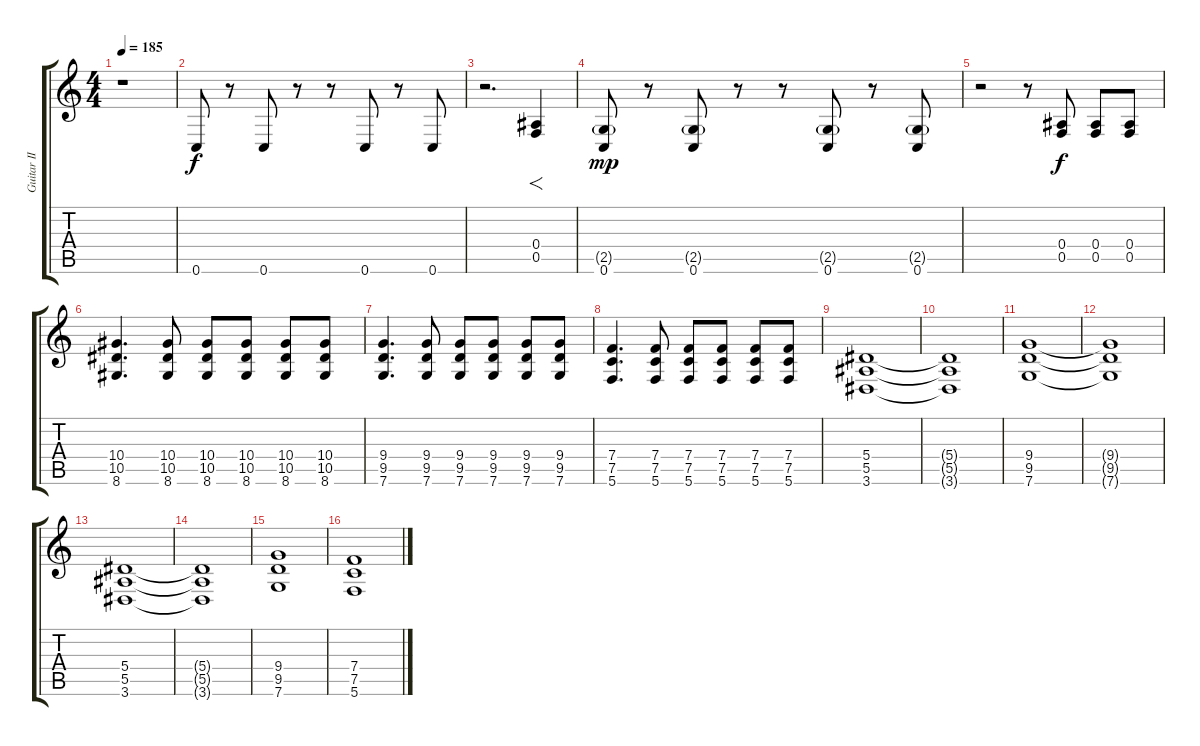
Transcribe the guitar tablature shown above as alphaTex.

\track ("Guitar II" "Guitar II") {instrument distortionguitar}
\staff {score tabs}
\tuning (C4 G3 Eb3 Bb2 F2 C2) {hide}
\ts (4 4)
\tempo 185
\clef g2
\ks c
r.1{dy mp} |
0.6.8{dy f} r.8 0.6.8 r.8 r.8 0.6.8 r.8 0.6.8 |
r.2{d} (0.4 0.5).4{f} |
(2.5{g} 0.6).8{dy mp} r.8 (2.5{g} 0.6).8 r.8 r.8 (2.5{g} 0.6).8 r.8 (2.5{g} 0.6).8 |
r.2 r.8 (0.4 0.5).8{dy f} (0.4 0.5).8 (0.4 0.5).8 |
(10.4 10.5 8.6).4{d} (10.4 10.5 8.6).8 (10.4 10.5 8.6).8 (10.4 10.5 8.6).8 (10.4 10.5 8.6).8 (10.4 10.5 8.6).8 |
(9.4 9.5 7.6).4{d} (9.4 9.5 7.6).8 (9.4 9.5 7.6).8 (9.4 9.5 7.6).8 (9.4 9.5 7.6).8 (9.4 9.5 7.6).8 |
(7.4 7.5 5.6).4{d} (7.4 7.5 5.6).8 (7.4 7.5 5.6).8 (7.4 7.5 5.6).8 (7.4 7.5 5.6).8 (7.4 7.5 5.6).8 |
(5.4 5.5 3.6).1 |
(5.4{t} 5.5{t} 3.6{t}).1 |
(9.4 9.5 7.6).1 |
(9.4{t} 9.5{t} 7.6{t}).1 |
(5.4 5.5 3.6).1 |
(5.4{t} 5.5{t} 3.6{t}).1 |
(9.4 9.5 7.6).1 |
(7.4 7.5 5.6).1
